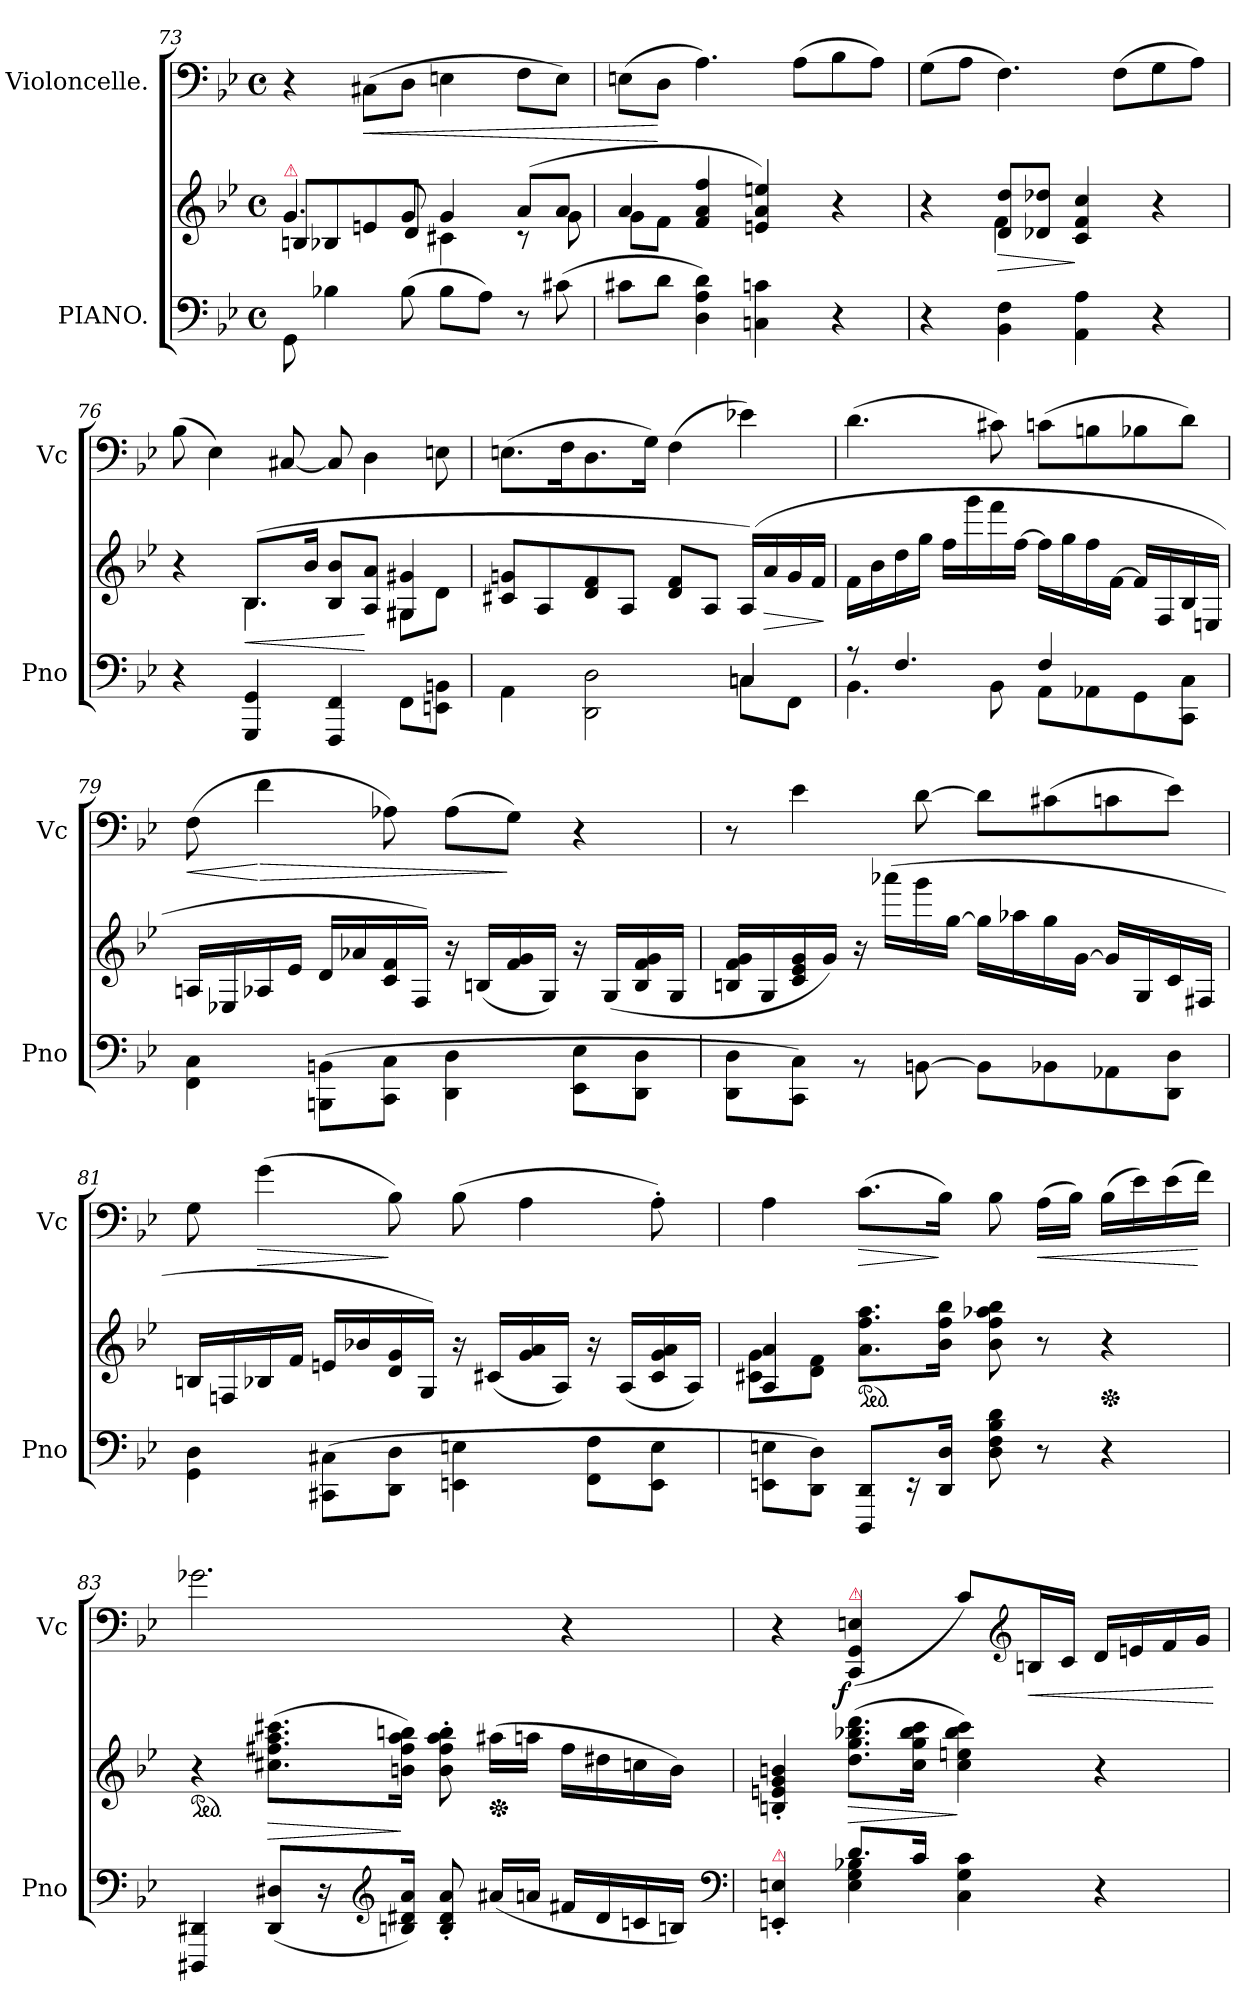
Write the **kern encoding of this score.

**kern	**kern	**dynam	**kern	**dynam
*part2	*part2	*part2	*part1	*part1
*staff3	*staff2	*staff2/3	*staff1	*staff1
*I"PIANO.	*	*	*I"Violoncelle.	*
*I'Pno	*	*	*I'Vc	*
*clefF4	*clefG2	*	*clefF4	*
*k[b-e-]	*k[b-e-]	*	*k[b-e-]	*
*M4/4	*M4/4	*	*M4/4	*
*met(c)	*met(c)	*	*met(c)	*
=73	=73	=73	=73	=73
*	*^	*	*	*
!	!LO:TX:a:color=crimson:t=⚠	!	!	!	!
8GG\	4.g	8Bn/L	.	4r	.
4B-X	.	8B-X/	.	.	.
!	!	!	!	!	!LO:HP:b
.	.	8en\	.	(>8C#X!\L	<
(8B-	8g	8d\J	.	8D!J	.
8B-L	4g	4c#X	.	4En!	.
8AJ)	.	.	.	.	.
8r	(>8aL	8rc	.	8F!L	.
(>8c#X	8aJ	8g	.	8E!J)	.
=74	=74	=74	=74	=74	=74
8c#XL	4a	8gL	.	(>8En!L	.
8dJ	.	8fJ	.	8D!J	[
4D 4A 4d)	4f/ 4a/ 4ff/	4rcyy	.	4.A!)	.
4Cn 4cn	4en/ 4a/ 4een/)	2rAyy	.	.	.
.	.	.	.	(>8A!L	.
4r	4r	.	.	8B-!	.
.	.	.	.	8A!J)	.
=75	=75	=75	=75	=75	=75
4r	4r	4rcyy	.	(>8G!L	.
.	.	.	.	8A!J	.
4BB- 4F	8d 8ddL	4f	>	4.F!)	.
.	8d-X 8dd-XJ	.	.	.	.
4AA 4A	4c/ 4f/ 4cc/	4raayy	]	.	.
.	.	.	.	(>8F!L	.
4r	4r	4rcyy	.	8G!	.
.	.	.	.	8A!J)	.
=76	=76	=76	=76	=76	=76
4r	4r	4rAyy	.	(>8B-!	.
.	.	.	.	4E-!)	.
4GGG 4GG	(>8.B-L	4.B-	<	.	.
.	.	.	.	[8C#X!	.
.	16b-Jk	.	.	.	.
4FFF 4FF	8B- 8b-L	.	.	8C#!]	.
.	8A/ 8a/J	8rFyy	[	4D!	.
8FF\L	4G#X/ 4g#X/	8G#XL	.	.	.
8EEn\ 8BBn\J	.	8d\J	.	8En!	.
*	*v	*v	*	*	*
=77	=77	=77	=77	=77
*^	*	*	*	*
4AA\	2rCCyy	8c#X 8gnL	.	(>8.En!L	.
.	.	8A/	.	.	.
.	.	.	.	16F!K	.
2DD\ 2D\	.	8d 8f	.	8.D!	.
.	.	8A/J	.	.	.
.	.	.	.	16G!Jk)	.
.	4rEEyy	8d 8fL	.	(>4F!	.
.	.	8A/J	.	.	.
4Cn	8CnL	(>16A/LL)	.	4e-X!)	.
.	.	16a	>	.	.
.	8FFJ	16g	.	.	.
.	.	16fJJ	.	.	.
*v	*v	*	*	*	*
.	.	]	.	.
=78	=78	=78	=78	=78
*^	*	*	*	*
8rA	4.BB-	16fLL	.	(>4.d!	.
.	.	16b-	.	.	.
4.F	.	16dd	.	.	.
.	.	16ggJJ	.	.	.
.	.	16ffLL	.	.	.
.	.	16ggg	.	.	.
.	8BB-	16fff	.	8c#X!)	.
.	.	[16ffJJ	.	.	.
4F	8AAL	16ffLL]	.	(>8cn!L	.
.	.	16gg	.	.	.
.	8AA-X	16ff	.	8Bn!	.
.	.	[16fJJ	.	.	.
4rAyy	8GG	16fLL]	.	8B-X!	.
.	.	16F/	.	.	.
.	8CC 8CJ	16B-/	.	8d!J)	.
.	.	16En/JJ	.	.	.
*v	*v	*	*	*	*
=79	=79	=79	=79	=79
!	!	!	!	!LO:HP:b
4FF\ 4C\	16An/LL	.	(>8F!	<
.	16E-X	.	.	.
!	!	!	!	!LO:HP:n=1:b
.	16A-X	.	4f!	[ >
.	16e-JJ	.	.	.
(<8BBBn 8BBnL	16dLL	.	.	.
.	16a-X	.	.	.
8CC\ 8C\J	16c 16f	.	8A-X!)	.
.	16F/JJ)	.	.	.
4DD\ 4D\	16r	.	(>8A-!L	.
.	(>16BnLL	.	.	.
.	16f 16g	.	8G!J)	]
.	16G/JJ)	.	.	.
8EE-\ 8E-\L	16r	.	4r	.
.	(>16G/LL	.	.	.
8DD\ 8D\J	16B 16f 16g	.	.	.
.	16G/JJ	.	.	.
=80	=80	=80	=80	=80
8DD\ 8D\L	16Bn 16f 16gLL	.	8r	.
.	16G/	.	.	.
8CC 8CJ)	16c 16e- 16g	.	4e-!	.
.	16gJJ)	.	.	.
8rBB	16r	.	.	.
.	(>16aaa-XLL	.	.	.
[8BBn\	16ggg	.	[8d!	.
.	[16ggJJ	.	.	.
8BBL]	16ggLL]	.	8d!L]	.
.	16aa-X	.	.	.
8BB-X	16gg	.	(>8c#X!	.
.	[16gJJ	.	.	.
8AA-X	16gLL]	.	8cn!	.
.	16G/	.	.	.
8DD\ 8D\J	16c/	.	8e-!J)	.
.	16F#XJJ	.	.	.
=81	=81	=81	=81	=81
4GG\ 4D\	16Bn/LL	.	8G!	.
.	16Fn/	.	.	.
!	!	!	!	!LO:HP:b
.	16B-X	.	(>4g!	>
.	16fJJ	.	.	.
(<8CC#X\ 8C#X\L	16enLL	.	.	.
.	16b-X	.	.	.
8DD 8DJ	16d 16g	.	8B-!)	]
.	16G/JJ)	.	.	.
4EEn\ 4En\	16r	.	(>8B-!	.
.	(>16c#XLL	.	.	.
.	16g 16a	.	4A!	.
.	16A/JJ)	.	.	.
8FF\ 8F\L	16r	.	.	.
.	(>16A/LL	.	.	.
8EE 8EJ	16c# 16g 16a	.	8A'>!)	.
.	16A/JJ)	.	.	.
=82	=82	=82	=82	=82
*	*^	*	*	*
8EEn\ 8En\L	4A/ 4a/	8c#X 8gL	.	4A!	.
8DD\ 8D\J)	.	8d 8fJ	.	.	.
!	!	!	!	!	!LO:HP:b
*	*ped	*	*	*	*
8DDD 8DDL	8.a\ 8.ff\ 8.aa\L	4rAyy	.	(>8.c!L	>
16r	.	.	.	.	.
16DD 16DJk	16b- 16ff 16bb-Jk	.	.	16B-!Jk)	]
8D 8F 8B- 8d	2reeeyy	8b- 8ff 8aa-X 8bb-	.	8B-!	.
!	!	!	!	!	!LO:HP:b
8r	.	8r	.	(>16A!LL	<
.	.	.	.	16B-!JJ)	.
*	*Xped	*	*	*	*
4r	.	4r	.	(>16B-!LL	.
.	.	.	.	16e-!)	.
.	.	.	.	(>16e-!	.
.	.	.	.	16f!JJ)	[
*	*v	*v	*	*	*
=83	=83	=83	=83	=83
*	*ped	*	*	*
4DDD#X 4DD#X	4r	.	2.g-X!	.
(<8DD# 8D#XL	(>8.cc#X 8.ff#X 8.aa 8.ccc#XL	>	.	.
16r	.	.	.	.
*clefG2	*	*	*	*
16Bn 16d#X 16aJk)	16bn 16ff# 16aa 16bbnJk)	]	.	.
8B'< 8d#'< 8a'<	8b'> 8ff#'> 8aa'> 8bb'>	.	.	.
*	*Xped	*	*	*
(<16a#XLL	(>16aa#XLL	.	.	.
16anJJ	16aanJJ	.	.	.
16f#XLL	16ff#LL	.	4r	.
16d#	16dd#X	.	.	.
16cn	16ccn	.	.	.
16BnJJ)	16bJJ)	.	.	.
*clefF4	*	*	*	*
=84	=84	=84	=84	=84
*^	*	*	*	*
!LO:TX:a:color=crimson:t=⚠	!	!	!	!	!
4EEn'< 4En'<	4rcyy	4Bn'< 4en'< 4g'< 4bn'<	.	4r	.
!	!	!	!	!LO:TX:a:color=crimson:t=⚠	!
!	!	!	!	!	!LO:DY:rj
8.dL	4E 4G 4B-X	(>8.dd 8.gg 8.bb-X 8.dddL	>	(<4CC! 4GG! 4En!	f
16cJk	.	16cc 16gg 16bb- 16cccJk	.	.	.
2reyy	4C 4G 4c	4cc 4een 4bb- 4ccc)	]	8c!L)	.
*	*	*	*	*clefG2	*
!	!	!	!	!	!LO:HP:b
.	.	.	.	16Bn!L	<
.	.	.	.	16c!JJ	.
.	4r	4r	.	16d!LL	.
.	.	.	.	16en!	.
.	.	.	.	16f!	.
.	.	.	.	16g!JJ	.
*v	*v	*	*	*	*
.	.	.	.	[
=	=	=	=	=
*-	*-	*-	*-	*-
